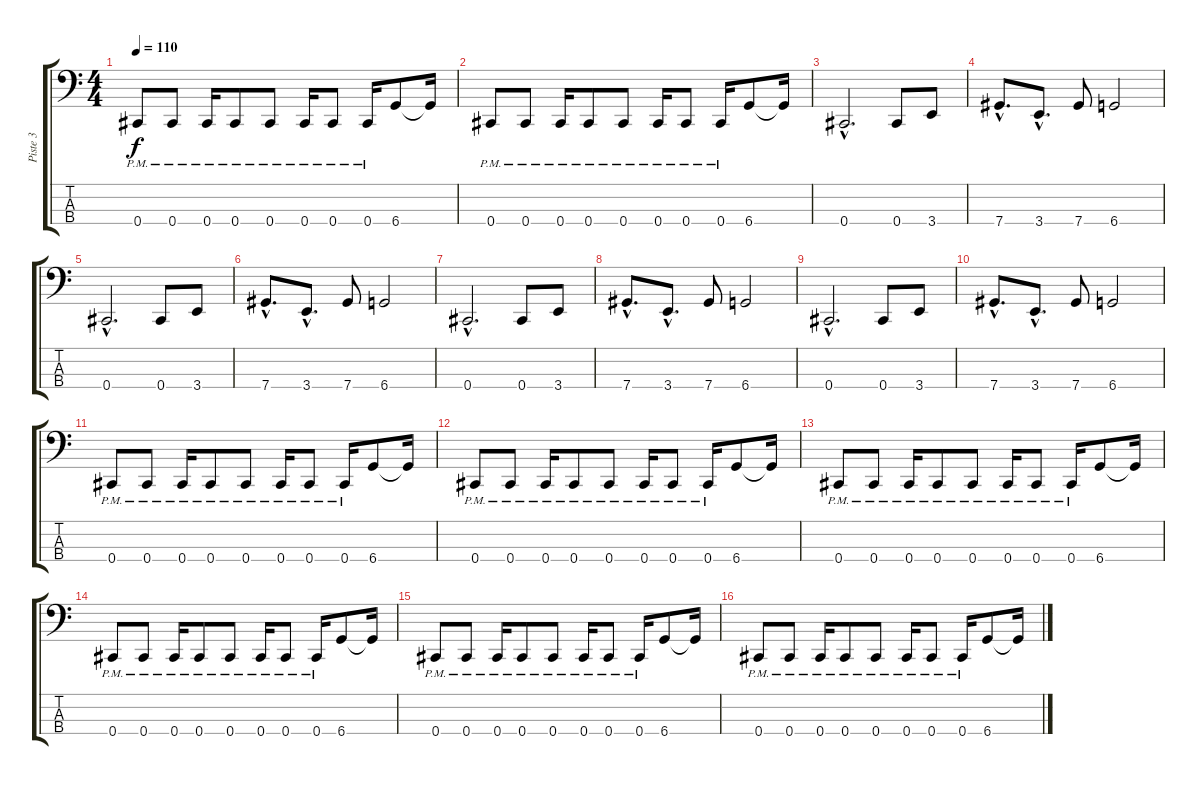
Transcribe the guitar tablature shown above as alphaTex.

\track ("Piste 3" "Piste 3") {instrument electricbassfinger}
\staff {score tabs}
\tuning (Gb2 Db2 Ab1 Db1) {hide}
\ts (4 4)
\tempo 110
\clef f4
\ks c
0.4{pm}.8{dy f} 0.4{pm}.8 0.4{pm}.16 0.4{pm}.8 0.4{pm}.8 0.4{pm}.16 0.4{pm}.8 0.4{pm}.16 6.4.8 6.4{t}.16 |
0.4{pm}.8 0.4{pm}.8 0.4{pm}.16 0.4{pm}.8 0.4{pm}.8 0.4{pm}.16 0.4{pm}.8 0.4{pm}.16 6.4.8 6.4{t}.16 |
0.4{hac}.2{d} 0.4.8 3.4.8 |
7.4{hac}.8{d} 3.4{hac}.8{d} 7.4.8 6.4.2 |
0.4{hac}.2{d} 0.4.8 3.4.8 |
7.4{hac}.8{d} 3.4{hac}.8{d} 7.4.8 6.4.2 |
0.4{hac}.2{d} 0.4.8 3.4.8 |
7.4{hac}.8{d} 3.4{hac}.8{d} 7.4.8 6.4.2 |
0.4{hac}.2{d} 0.4.8 3.4.8 |
7.4{hac}.8{d} 3.4{hac}.8{d} 7.4.8 6.4.2 |
0.4{pm}.8 0.4{pm}.8 0.4{pm}.16 0.4{pm}.8 0.4{pm}.8 0.4{pm}.16 0.4{pm}.8 0.4{pm}.16 6.4.8 6.4{t}.16 |
0.4{pm}.8 0.4{pm}.8 0.4{pm}.16 0.4{pm}.8 0.4{pm}.8 0.4{pm}.16 0.4{pm}.8 0.4{pm}.16 6.4.8 6.4{t}.16 |
0.4{pm}.8 0.4{pm}.8 0.4{pm}.16 0.4{pm}.8 0.4{pm}.8 0.4{pm}.16 0.4{pm}.8 0.4{pm}.16 6.4.8 6.4{t}.16 |
0.4{pm}.8 0.4{pm}.8 0.4{pm}.16 0.4{pm}.8 0.4{pm}.8 0.4{pm}.16 0.4{pm}.8 0.4{pm}.16 6.4.8 6.4{t}.16 |
0.4{pm}.8 0.4{pm}.8 0.4{pm}.16 0.4{pm}.8 0.4{pm}.8 0.4{pm}.16 0.4{pm}.8 0.4{pm}.16 6.4.8 6.4{t}.16 |
0.4{pm}.8 0.4{pm}.8 0.4{pm}.16 0.4{pm}.8 0.4{pm}.8 0.4{pm}.16 0.4{pm}.8 0.4{pm}.16 6.4.8 6.4{t}.16
